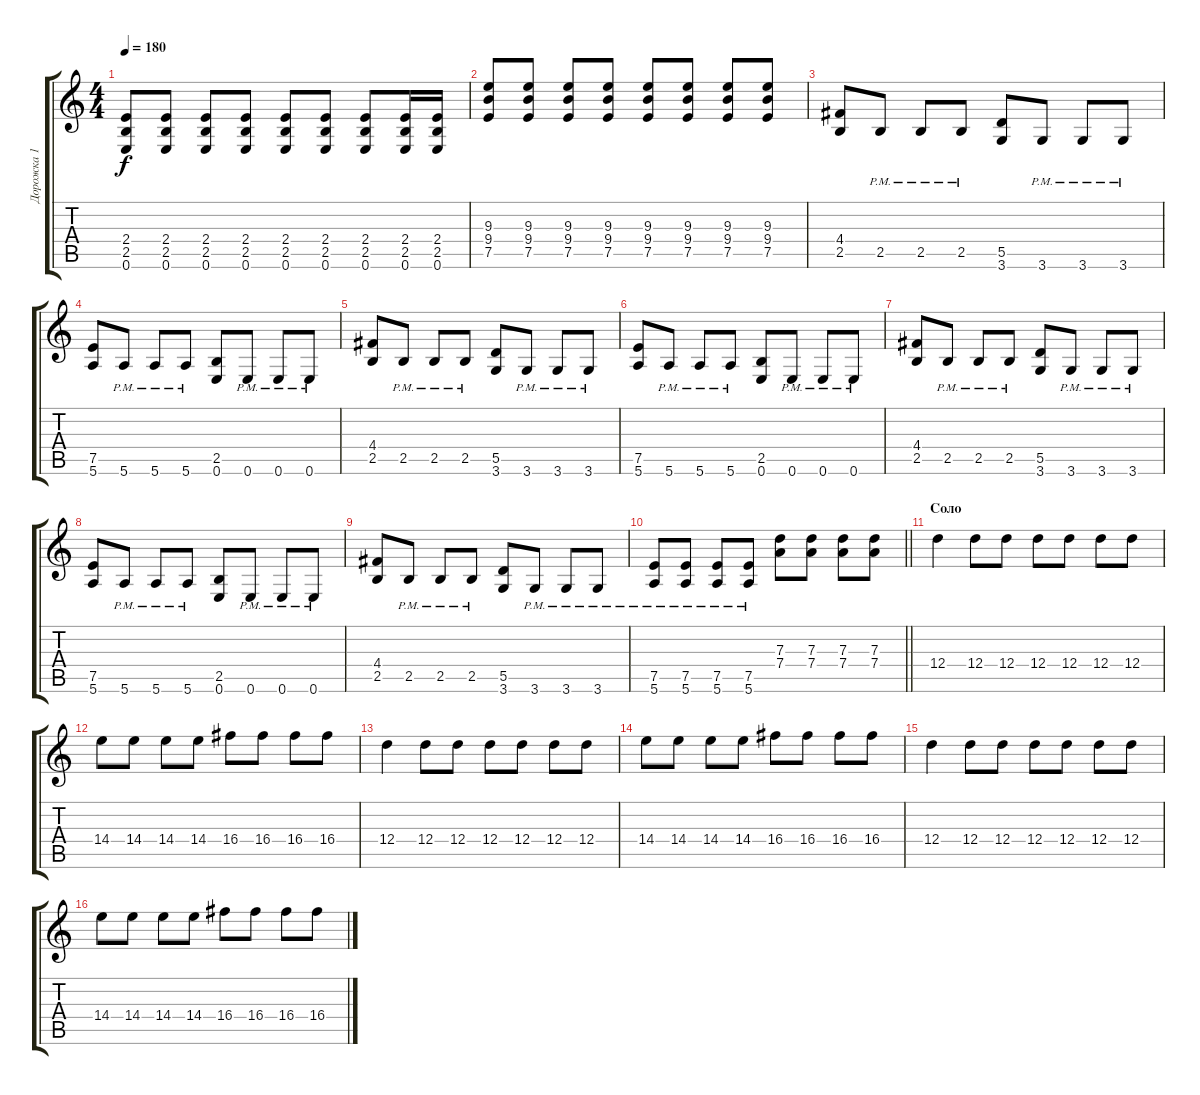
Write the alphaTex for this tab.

\track ("Дорожка 1" "Дорожка 1") {instrument distortionguitar}
\staff {score tabs}
\tuning (E4 B3 G3 D3 A2 E2) {hide}
\ts (4 4)
\tempo 180
\clef g2
\ks c
(2.4 2.5 0.6).8{dy f} (2.4 2.5 0.6).8 (2.4 2.5 0.6).8 (2.4 2.5 0.6).8 (2.4 2.5 0.6).8 (2.4 2.5 0.6).8 (2.4 2.5 0.6).8 (2.4 2.5 0.6).16 (2.4 2.5 0.6).16 |
(9.3 9.4 7.5).8 (9.3 9.4 7.5).8 (9.3 9.4 7.5).8 (9.3 9.4 7.5).8 (9.3 9.4 7.5).8 (9.3 9.4 7.5).8 (9.3 9.4 7.5).8 (9.3 9.4 7.5).8 |
(4.4 2.5).8 2.5{pm}.8 2.5{pm}.8 2.5{pm}.8 (5.5 3.6).8 3.6{pm}.8 3.6{pm}.8 3.6{pm}.8 |
(7.5 5.6).8 5.6{pm}.8 5.6{pm}.8 5.6{pm}.8 (2.5 0.6).8 0.6{pm}.8 0.6{pm}.8 0.6{pm}.8 |
(4.4 2.5).8 2.5{pm}.8 2.5{pm}.8 2.5{pm}.8 (5.5 3.6).8 3.6{pm}.8 3.6{pm}.8 3.6{pm}.8 |
(7.5 5.6).8 5.6{pm}.8 5.6{pm}.8 5.6{pm}.8 (2.5 0.6).8 0.6{pm}.8 0.6{pm}.8 0.6{pm}.8 |
(4.4 2.5).8 2.5{pm}.8 2.5{pm}.8 2.5{pm}.8 (5.5 3.6).8 3.6{pm}.8 3.6{pm}.8 3.6{pm}.8 |
(7.5 5.6).8 5.6{pm}.8 5.6{pm}.8 5.6{pm}.8 (2.5 0.6).8 0.6{pm}.8 0.6{pm}.8 0.6{pm}.8 |
(4.4 2.5).8 2.5{pm}.8 2.5{pm}.8 2.5{pm}.8 (5.5 3.6).8 3.6{pm}.8 3.6{pm}.8 3.6{pm}.8 |
\barLineRight lightlight
(7.5{pm} 5.6{pm}).8 (7.5{pm} 5.6{pm}).8 (7.5{pm} 5.6{pm}).8 (7.5{pm} 5.6{pm}).8 (7.3 7.4).8 (7.3 7.4).8 (7.3 7.4).8 (7.3 7.4).8 |
\section ("" "Соло")
12.4.4 12.4.8 12.4.8 12.4.8 12.4.8 12.4.8 12.4.8 |
14.4.8 14.4.8 14.4.8 14.4.8 16.4.8 16.4.8 16.4.8 16.4.8 |
12.4.4 12.4.8 12.4.8 12.4.8 12.4.8 12.4.8 12.4.8 |
14.4.8 14.4.8 14.4.8 14.4.8 16.4.8 16.4.8 16.4.8 16.4.8 |
12.4.4 12.4.8 12.4.8 12.4.8 12.4.8 12.4.8 12.4.8 |
14.4.8 14.4.8 14.4.8 14.4.8 16.4.8 16.4.8 16.4.8 16.4.8
